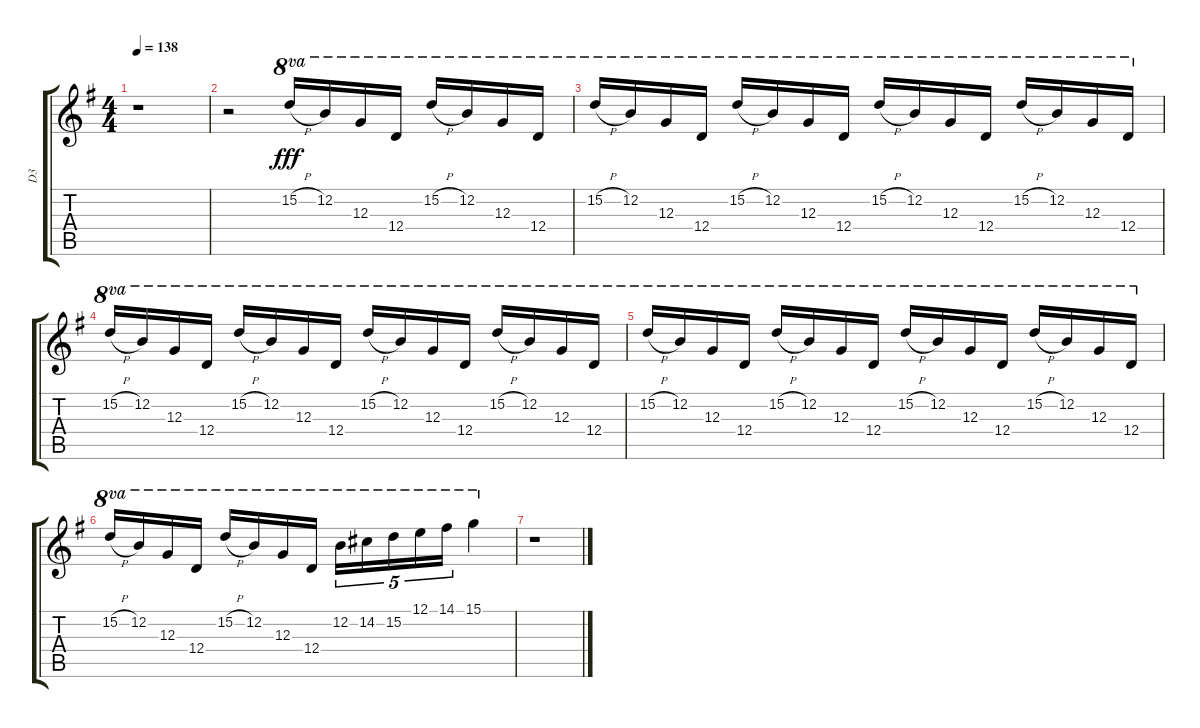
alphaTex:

\track ("D3" "D3") {instrument distortionguitar}
\staff {score tabs}
\tuning (E4 B3 G3 D3 A2 E2) {hide}
\ts (4 4)
\tempo 138
\clef g2
\ks g
r.1{dy fff} |
r.2 15.2{h}.16{ot 8va} 12.2.16{ot 8va} 12.3.16{ot 8va} 12.4.16{ot 8va} 15.2{h}.16{ot 8va} 12.2.16{ot 8va} 12.3.16{ot 8va} 12.4.16{ot 8va} |
15.2{h}.16{ot 8va} 12.2.16{ot 8va} 12.3.16{ot 8va} 12.4.16{ot 8va} 15.2{h}.16{ot 8va} 12.2.16{ot 8va} 12.3.16{ot 8va} 12.4.16{ot 8va} 15.2{h}.16{ot 8va} 12.2.16{ot 8va} 12.3.16{ot 8va} 12.4.16{ot 8va} 15.2{h}.16{ot 8va} 12.2.16{ot 8va} 12.3.16{ot 8va} 12.4.16{ot 8va} |
15.2{h}.16{ot 8va} 12.2.16{ot 8va} 12.3.16{ot 8va} 12.4.16{ot 8va} 15.2{h}.16{ot 8va} 12.2.16{ot 8va} 12.3.16{ot 8va} 12.4.16{ot 8va} 15.2{h}.16{ot 8va} 12.2.16{ot 8va} 12.3.16{ot 8va} 12.4.16{ot 8va} 15.2{h}.16{ot 8va} 12.2.16{ot 8va} 12.3.16{ot 8va} 12.4.16{ot 8va} |
15.2{h}.16{ot 8va} 12.2.16{ot 8va} 12.3.16{ot 8va} 12.4.16{ot 8va} 15.2{h}.16{ot 8va} 12.2.16{ot 8va} 12.3.16{ot 8va} 12.4.16{ot 8va} 15.2{h}.16{ot 8va} 12.2.16{ot 8va} 12.3.16{ot 8va} 12.4.16{ot 8va} 15.2{h}.16{ot 8va} 12.2.16{ot 8va} 12.3.16{ot 8va} 12.4.16{ot 8va} |
15.2{h}.16{ot 8va} 12.2.16{ot 8va} 12.3.16{ot 8va} 12.4.16{ot 8va} 15.2{h}.16{ot 8va} 12.2.16{ot 8va} 12.3.16{ot 8va} 12.4.16{ot 8va} 12.2.16{tu (5 4) ot 8va} 14.2.16{tu (5 4) ot 8va} 15.2.16{tu (5 4) ot 8va} 12.1.16{tu (5 4) ot 8va} 14.1.16{tu (5 4) ot 8va} 15.1.4{ot 8va} |
r.1
